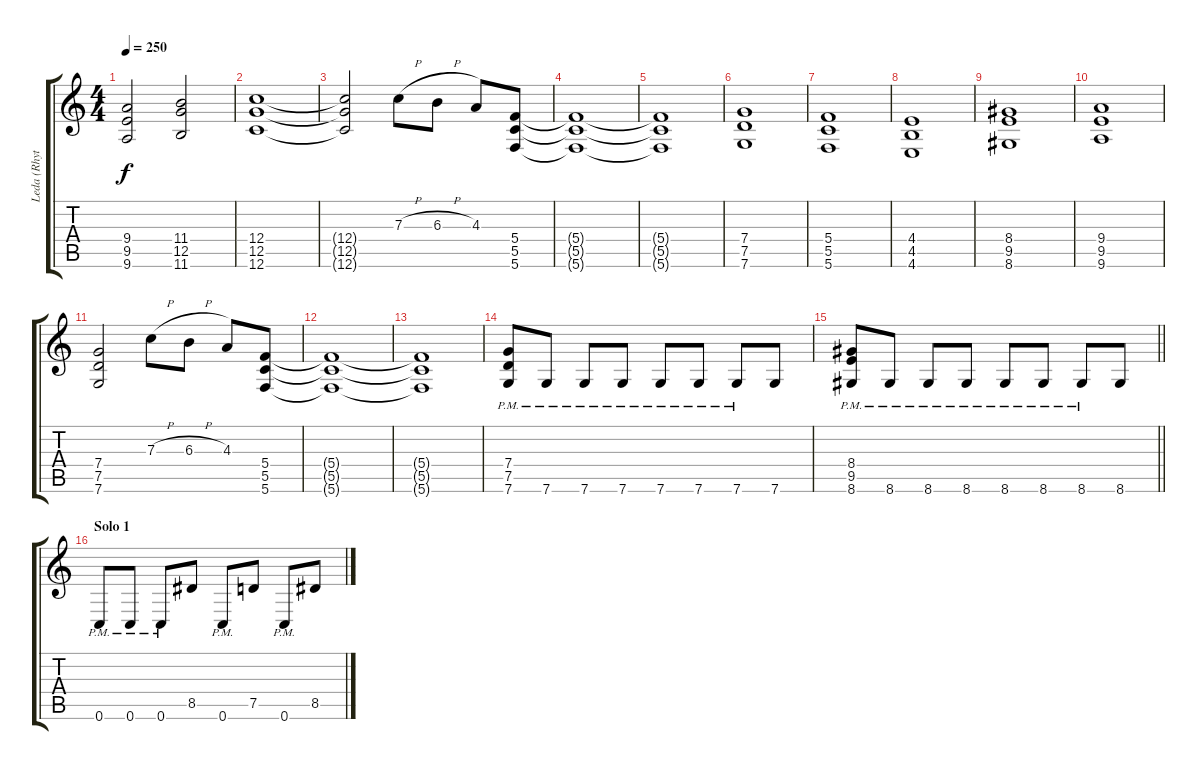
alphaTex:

\track ("Leda (Rhythm)" "Leda (Rhyt") {instrument distortionguitar}
\staff {score tabs}
\tuning (D4 A3 F3 C3 G2 C2) {hide}
\ts (4 4)
\tempo 250
\clef g2
\ks c
(9.4{t} 9.5{t} 9.6{t}).2{dy f} (11.4 12.5 11.6).2 |
(12.4 12.5 12.6).1 |
(12.4{t} 12.5{t} 12.6{t}).2 7.3{h}.8 6.3{h}.8 4.3.8 (5.4 5.5 5.6).8 |
(5.4{t} 5.5{t} 5.6{t}).1 |
(5.4{t} 5.5{t} 5.6{t}).1 |
(7.4 7.5 7.6).1 |
(5.4 5.5 5.6).1 |
(4.4 4.5 4.6).1 |
(8.4 9.5 8.6).1 |
(9.4 9.5 9.6).1 |
(7.4 7.5 7.6).2 7.3{h}.8 6.3{h}.8 4.3.8 (5.4 5.5 5.6).8 |
(5.4{t} 5.5{t} 5.6{t}).1 |
(5.4{t} 5.5{t} 5.6{t}).1 |
(7.4{pm} 7.5{pm} 7.6{pm}).8 7.6{pm}.8 7.6{pm}.8 7.6{pm}.8 7.6{pm}.8 7.6{pm}.8 7.6{pm}.8 7.6.8 |
\barLineRight lightlight
(8.4{pm} 9.5{pm} 8.6{pm}).8 8.6{pm}.8 8.6{pm}.8 8.6{pm}.8 8.6{pm}.8 8.6{pm}.8 8.6{pm}.8 8.6.8 |
\section ("" "Solo 1")
0.6{pm}.8 0.6{pm}.8 0.6{pm}.8 8.5.8 0.6{pm}.8 7.5.8 0.6{pm}.8 8.5.8
